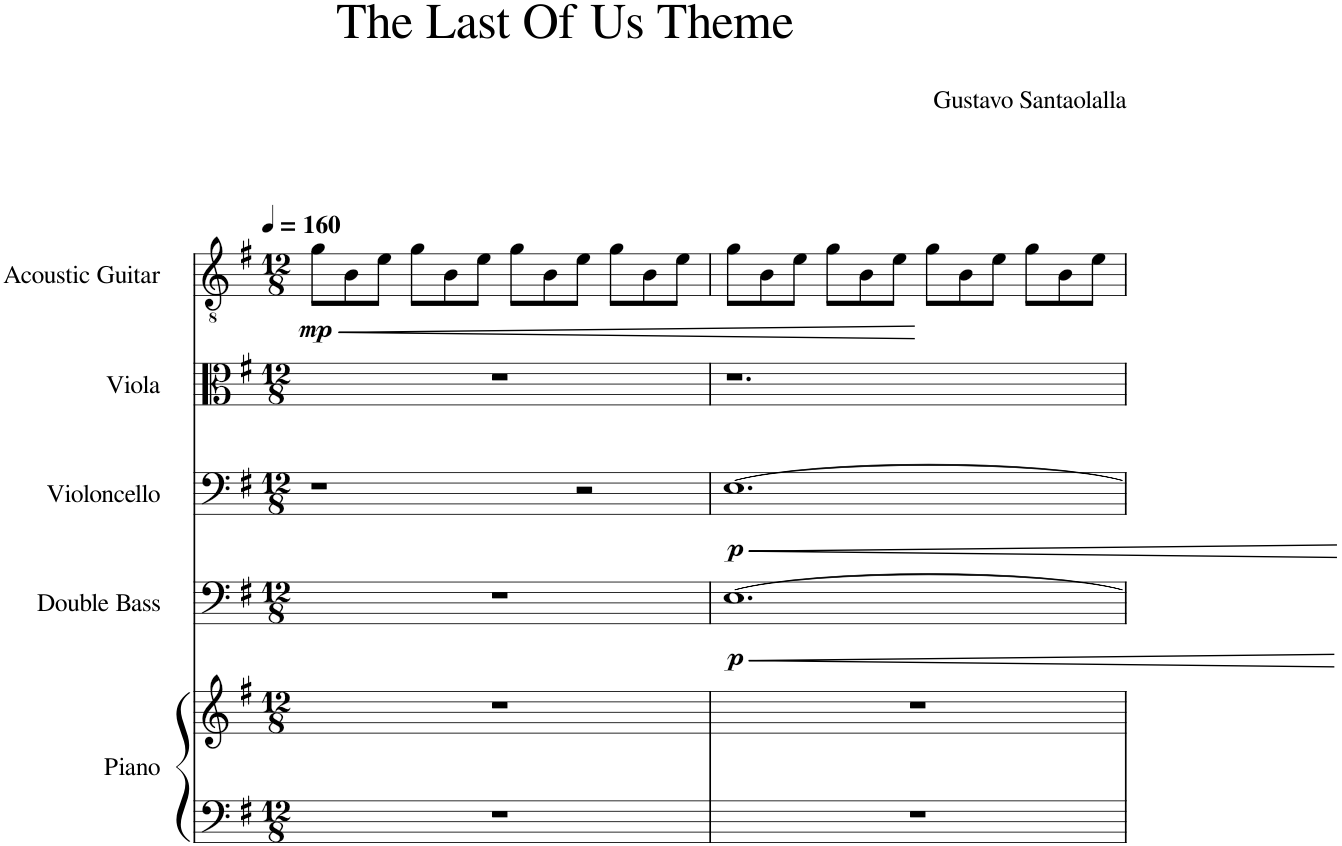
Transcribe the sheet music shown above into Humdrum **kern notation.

**kern	**kern	**kern	**dynam	**kern	**dynam	**kern	**kern	**dynam
*part5	*part5	*part4	*part4	*part3	*part3	*part2	*part1	*part1
*staff6	*staff5	*staff4	*staff4	*staff3	*staff3	*staff2	*staff1	*staff1
*I"Piano	*	*I"Double Bass	*	*I"Violoncello	*	*I"Viola	*I"Acoustic Guitar	*
*I'Pno.	*	*I'Db.	*	*I'Vc.	*	*I'Vla.	*I'Guit.	*
*clefF4	*clefG2	*clefF4	*	*clefF4	*	*clefC3	*clefGv2	*
*	*	*Trd7c12	*	*	*	*	*	*
*k[f#]	*k[f#]	*k[f#]	*	*k[f#]	*	*k[f#]	*k[f#]	*
*M12/8	*M12/8	*M12/8	*	*M12/8	*	*M12/8	*M12/8	*
*MM160	*MM160	*MM160	*	*MM160	*	*MM160	*MM160	*
=1	=1	=1	=1	=1	=1	=1	=1	=1
!	!	!	!	!	!	!	!	!LO:HP:b
!	!	!	!	!	!	!	!	!LO:DY:n=1:b
1.r	1.r	1.r	.	1r	.	1.r	8g\L	< mp
.	.	.	.	.	.	.	8B\	.
.	.	.	.	.	.	.	8e\J	.
.	.	.	.	.	.	.	8g\L	.
.	.	.	.	.	.	.	8B\	.
.	.	.	.	.	.	.	8e\J	.
.	.	.	.	.	.	.	8g\L	.
.	.	.	.	.	.	.	8B\	.
.	.	.	.	2r	.	.	8e\J	.
.	.	.	.	.	.	.	8g\L	.
.	.	.	.	.	.	.	8B\	.
.	.	.	.	.	.	.	8e\J	.
.	.	.	.	.	.	.	.	[
=2	=2	=2	=2	=2	=2	=2	=2	=2
!	!	!	!LO:HP:b	!	!LO:HP:b	!	!	!
!	!	!	!LO:DY:n=1:b	!	!LO:DY:n=1:b	!	!	!
1.r	1.r	[1.E	< p	[1.E	< p	1.r	8g\L	.
.	.	.	.	.	.	.	8B\	.
.	.	.	.	.	.	.	8e\J	.
.	.	.	.	.	.	.	8g\L	.
.	.	.	.	.	.	.	8B\	.
.	.	.	.	.	.	.	8e\J	.
.	.	.	.	.	.	.	8g\L	.
.	.	.	.	.	.	.	8B\	.
.	.	.	.	.	.	.	8e\J	.
.	.	.	.	.	.	.	8g\L	.
.	.	.	.	.	.	.	8B\	.
.	.	.	.	.	.	.	8e\J	.
.	.	.	[	.	[	.	.	.
=	=	=	=	=	=	=	=	=
*-	*-	*-	*-	*-	*-	*-	*-	*-
